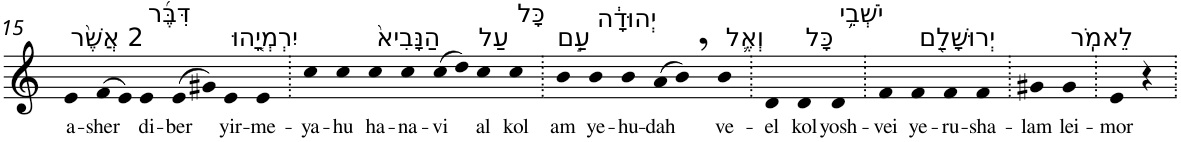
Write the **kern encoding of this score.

**kern	**text
*part1	*part1
*staff1	*staff1
*I"Piano	*
*I'Pno	*
!!LO:PB:g=z
*clefG2	*
*k[]	*
=15	=15
!LO:TX:a:t=2 אֲשֶׁ֨ר	!
!	!LO:LY:b
4e	a-
!	!LO:LY:b
(>8f	-sher
8e)	.
!LO:TX:a:t=דִּבֶּ֜ר	!
!	!LO:LY:b
4e	di-
!	!LO:LY:b
(>8e	-ber
8g#X)	.
!LO:TX:a:t=יִרְמְיָ֤הוּ	!
!	!LO:LY:b
4e	yir-
!	!LO:LY:b
4e	-me-
=16.	=16.
!	!LO:LY:b
4cc	-ya-
!	!LO:LY:b
4cc	-hu
!LO:TX:a:t=הַנָּבִיא֙	!
!	!LO:LY:b
4cc	ha-
!	!LO:LY:b
4cc	-na-
!	!LO:LY:b
(>8cc	-vi
8dd)	.
!LO:TX:a:t=עַל	!
!	!LO:LY:b
4cc	al
!LO:TX:a:t=כָּל	!
!	!LO:LY:b
4cc	kol
=17.	=17.
!LO:TX:a:t=עַ֣ם	!
!	!LO:LY:b
4b	am
!LO:TX:a:t=יְהוּדָ֔ה	!
!	!LO:LY:b
4b	ye-
!	!LO:LY:b
4b	-hu-
!	!LO:LY:b
(>8a	-dah
8b,)	.
!LO:TX:a:t=וְאֶ֛ל	!
!	!LO:LY:b
4b	ve-
=18.	=18.
!	!LO:LY:b
4d	-el
!LO:TX:a:t=כָּל	!
!	!LO:LY:b
4d	kol
!LO:TX:a:t=יֹשְׁבֵ֥י	!
!	!LO:LY:b
4d	yosh-
=19.	=19.
!	!LO:LY:b
4f	-vei
!LO:TX:a:t=יְרוּשָׁלִַ֖ם	!
!	!LO:LY:b
4f	ye-
!	!LO:LY:b
4f	-ru-
!	!LO:LY:b
4f	-sha-
=20.	=20.
!	!LO:LY:b
4g#X	-lam
!LO:TX:a:t=לֵאמֹֽר	!
!	!LO:LY:b
4g#	lei-
=21.	=21.
!	!LO:LY:b
4e	-mor
4r	.
=.	=.
*-	*-
